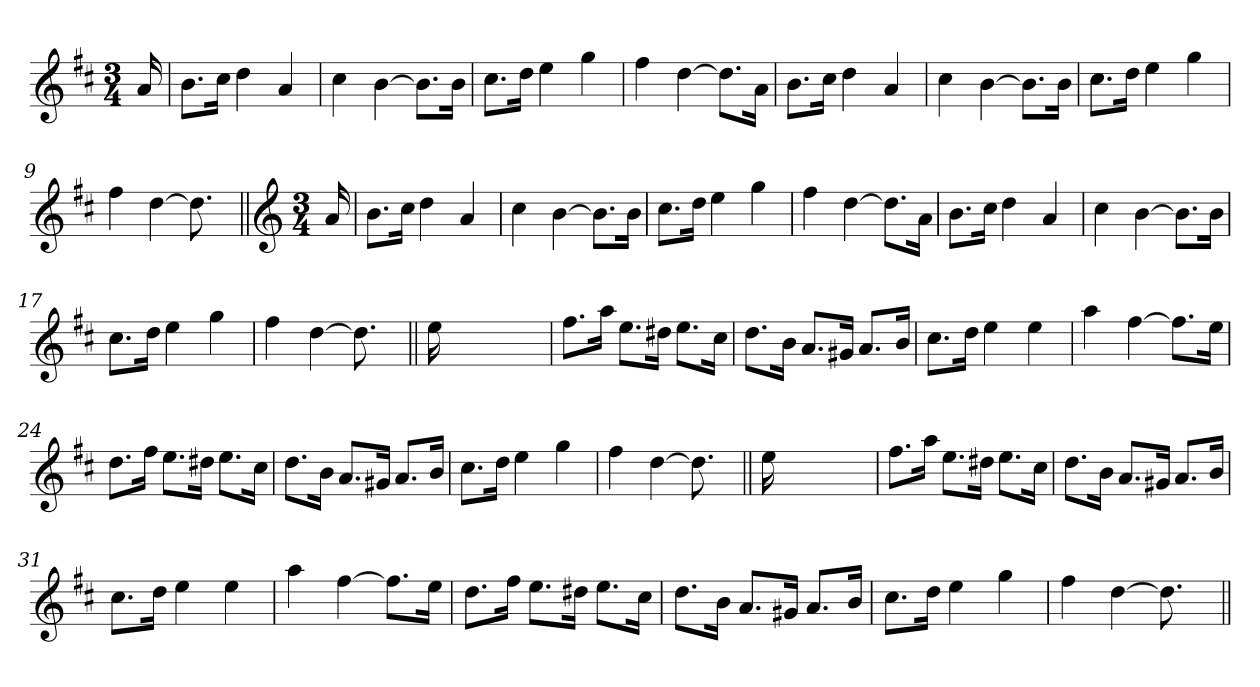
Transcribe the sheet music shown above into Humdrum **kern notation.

**kern
*part1
*staff1
*clefG2
*k[f#c#]
*D:
*M3/4
=1
16a/
=2
8.b\L
16cc#\Jk
4dd\
4a/
=3
4cc#\
[4b\
8.b\L]
16b\Jk
=4
8.cc#\L
16dd\Jk
4ee\
4gg\
=5
4ff#\
[4dd\
8.dd\L]
16a\Jk
=6
8.b\L
16cc#\Jk
4dd\
4a/
=7
4cc#\
[4b\
8.b\L]
16b\Jk
=8
8.cc#\L
16dd\Jk
4ee\
4gg\
!!LO:LB:g=z
=9
4ff#\
[4dd\
8.dd\]
16ryy
=10||
*clefG2
*M3/4
16a/
=11
8.b\L
16cc#\Jk
4dd\
4a/
=12
4cc#\
[4b\
8.b\L]
16b\Jk
=13
8.cc#\L
16dd\Jk
4ee\
4gg\
=14
4ff#\
[4dd\
8.dd\L]
16a\Jk
=15
8.b\L
16cc#\Jk
4dd\
4a/
=16
4cc#\
[4b\
8.b\L]
16b\Jk
!!LO:LB:g=z
=17
8.cc#\L
16dd\Jk
4ee\
4gg\
=18
4ff#\
[4dd\
8.dd\]
16ryy
=19||
16ee\
2ryy
8.ryy
=20
8.ff#\L
16aa\Jk
8.ee\L
16dd#X\Jk
8.ee\L
16cc#\Jk
=21
8.dd\L
16b\Jk
8.a/L
16g#X/Jk
8.a/L
16b/Jk
=22
8.cc#\L
16dd\Jk
4ee\
4ee\
=23
4aa\
[4ff#\
8.ff#\L]
16ee\Jk
!!LO:LB:g=z
=24
8.dd\L
16ff#\Jk
8.ee\L
16dd#X\Jk
8.ee\L
16cc#\Jk
=25
8.dd\L
16b\Jk
8.a/L
16g#X/Jk
8.a/L
16b/Jk
=26
8.cc#\L
16dd\Jk
4ee\
4gg\
=27
4ff#\
[4dd\
8.dd\]
16ryy
=28||
16ee\
2ryy
8.ryy
=29
8.ff#\L
16aa\Jk
8.ee\L
16dd#X\Jk
8.ee\L
16cc#\Jk
!!LO:LB:g=z
=30
8.dd\L
16b\Jk
8.a/L
16g#X/Jk
8.a/L
16b/Jk
=31
8.cc#\L
16dd\Jk
4ee\
4ee\
=32
4aa\
[4ff#\
8.ff#\L]
16ee\Jk
=33
8.dd\L
16ff#\Jk
8.ee\L
16dd#X\Jk
8.ee\L
16cc#\Jk
=34
8.dd\L
16b\Jk
8.a/L
16g#X/Jk
8.a/L
16b/Jk
=35
8.cc#\L
16dd\Jk
4ee\
4gg\
!!LO:LB:g=z
=36
4ff#\
[4dd\
8.dd\]
16ryy
=||
*-
